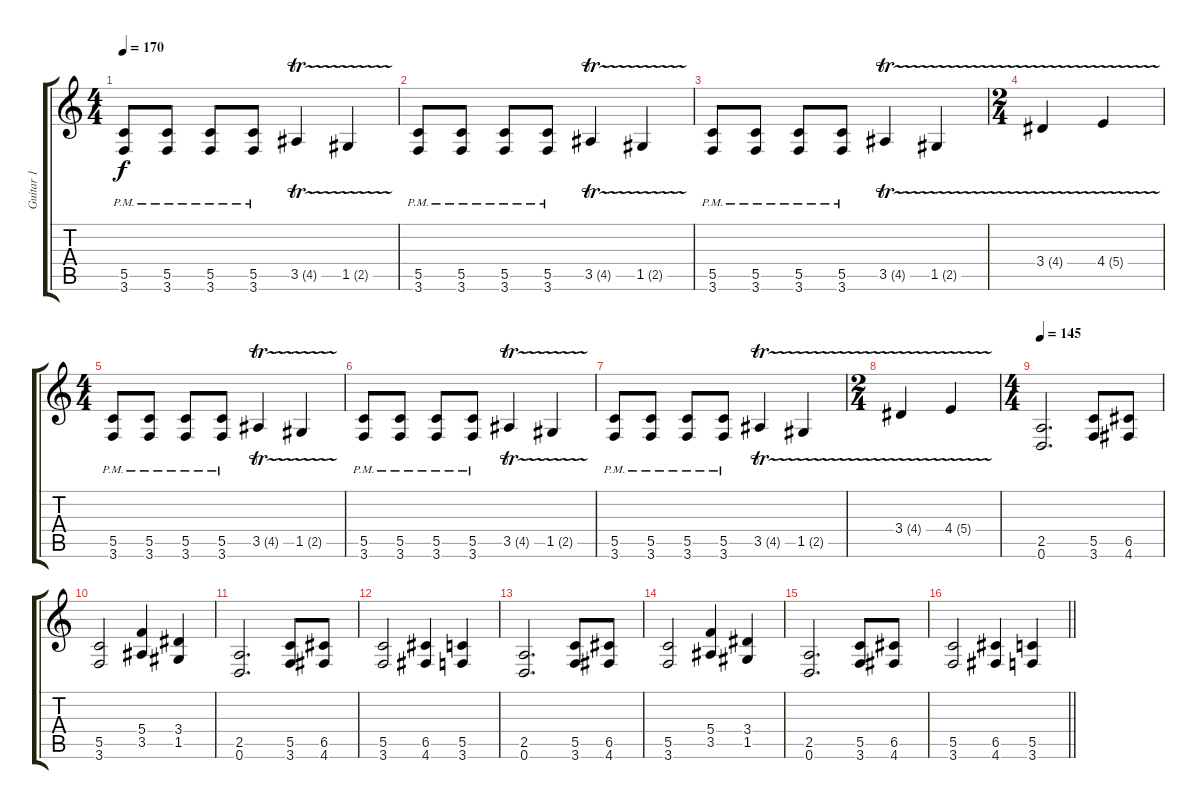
\track ("Guitar 1" "Guitar 1") {instrument distortionguitar}
\staff {score tabs}
\tuning (D4 A3 F3 C3 G2 D2) {hide}
\ts (4 4)
\tempo 170
\clef g2
\ks c
(5.5{pm} 3.6{pm}).8{dy f} (5.5{pm} 3.6{pm}).8 (5.5 3.6{pm}).8 (5.5 3.6{pm}).8 3.5{tr (4 32)}.4 1.5{tr (2 32)}.4 |
(5.5{pm} 3.6{pm}).8 (5.5{pm} 3.6{pm}).8 (5.5 3.6{pm}).8 (5.5 3.6{pm}).8 3.5{tr (4 32)}.4 1.5{tr (2 32)}.4 |
(5.5{pm} 3.6{pm}).8 (5.5{pm} 3.6{pm}).8 (5.5 3.6{pm}).8 (5.5 3.6{pm}).8 3.5{tr (4 32)}.4 1.5{tr (2 32)}.4 |
\ts (2 4)
3.4{tr (4 32)}.4 4.4{tr (5 32)}.4 |
\ts (4 4)
(5.5{pm} 3.6{pm}).8 (5.5{pm} 3.6{pm}).8 (5.5 3.6{pm}).8 (5.5 3.6{pm}).8 3.5{tr (4 32)}.4 1.5{tr (2 32)}.4 |
(5.5{pm} 3.6{pm}).8 (5.5{pm} 3.6{pm}).8 (5.5 3.6{pm}).8 (5.5 3.6{pm}).8 3.5{tr (4 32)}.4 1.5{tr (2 32)}.4 |
(5.5{pm} 3.6{pm}).8 (5.5{pm} 3.6{pm}).8 (5.5 3.6{pm}).8 (5.5 3.6{pm}).8 3.5{tr (4 32)}.4 1.5{tr (2 32)}.4 |
\ts (2 4)
3.4{tr (4 32)}.4 4.4{tr (5 32)}.4 |
\ts (4 4)
\tempo 145
(2.5 0.6).2{d} (5.5 3.6).8 (6.5 4.6).8 |
(5.5 3.6).2 (5.4 3.5).4 (3.4 1.5).4 |
(2.5 0.6).2{d} (5.5 3.6).8 (6.5 4.6).8 |
(5.5 3.6).2 (6.5 4.6).4 (5.5 3.6).4 |
(2.5 0.6).2{d} (5.5 3.6).8 (6.5 4.6).8 |
(5.5 3.6).2 (5.4 3.5).4 (3.4 1.5).4 |
(2.5 0.6).2{d} (5.5 3.6).8 (6.5 4.6).8 |
\barLineRight lightlight
(5.5 3.6).2 (6.5 4.6).4 (5.5 3.6).4
